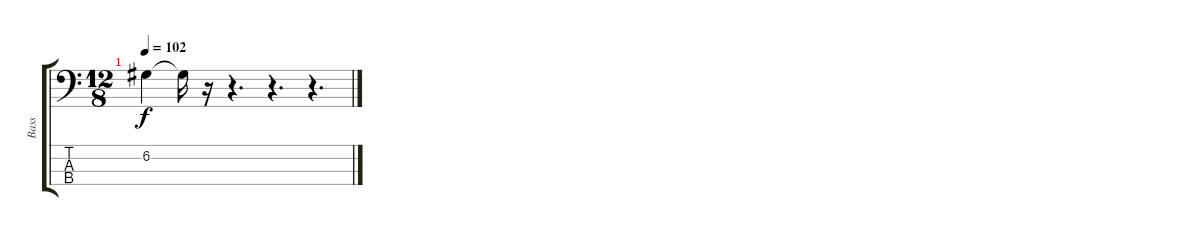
\track ("Bass" "Bass") {instrument acousticbass}
\staff {score tabs}
\tuning (G2 D2 A1 E1) {hide}
\ts (12 8)
\tempo 102
\clef f4
\ks c
6.2{t}.4{dy f} 6.2{t}.16 r.16 r.4{d} r.4{d} r.4{d}
